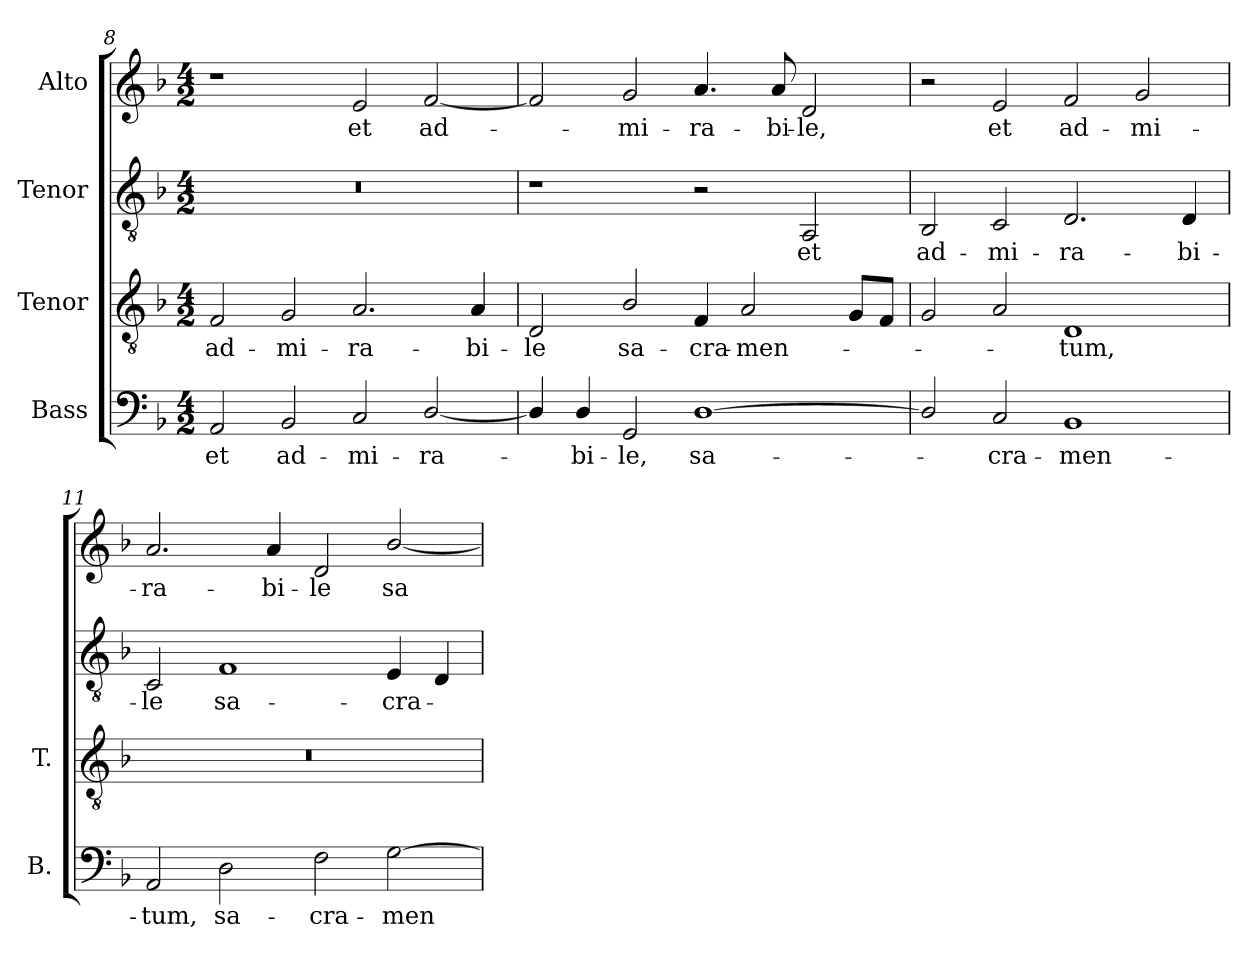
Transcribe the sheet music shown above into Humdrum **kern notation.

**kern	**text	**kern	**text	**kern	**text	**kern	**text
*part4	*part4	*part3	*part3	*part2	*part2	*part1	*part1
*staff4	*staff4	*staff3	*staff3	*staff2	*staff2	*staff1	*staff1
*I"Bass	*	*I"Tenor	*	*I"Tenor	*	*I"Alto	*
*I'B.	*	*I'T.	*	*	*	*	*
*clefF4	*	*clefGv2	*	*clefGv2	*	*clefG2	*
*	*	*ITrd7c12	*	*	*	*	*
*k[b-]	*	*k[b-]	*	*k[b-]	*	*k[b-]	*
*F:	*	*F:	*	*F:	*	*F:	*
*M4/2	*	*M4/2	*	*M4/2	*	*M4/2	*
=8	=8	=8	=8	=8	=8	=8	=8
!	!LO:LY:b:color=#000000	!	!	!	!	!	!
!	!	!	!LO:LY:b:color=#000000	!LO:N:vis=1	!	!	!
2AAi/	et	2FFi/	ad-	0r	.	1r	.
!	!LO:LY:b:color=#000000	!	!	!	!	!	!
!	!	!	!LO:LY:b:color=#000000	!	!	!	!
2BB-i/	ad-	2GGi/	-mi-	.	.	.	.
!	!LO:LY:b:color=#000000	!	!	!	!	!	!
!	!	!	!LO:LY:b:color=#000000	!	!	!	!
!	!	!	!	!	!	!	!LO:LY:b:color=#000000
2Ci/	-mi-	2.AAi/	-ra-	.	.	2ei/	et
!	!LO:LY:b:color=#000000	!	!	!	!	!	!
!	!	!	!	!	!	!	!LO:LY:b:color=#000000
[2Di/	-ra-	.	.	.	.	[2fi/	ad-
!	!	!	!LO:LY:b:color=#000000	!	!	!	!
.	.	4AAi/	-bi-	.	.	.	.
=9	=9	=9	=9	=9	=9	=9	=9
!	!	!	!LO:LY:b:color=#000000	!	!	!	!
4Di/]	.	2DDi/	-le	1r	.	2fi/]	.
!	!LO:LY:b:color=#000000	!	!	!	!	!	!
4Di/	-bi-	.	.	.	.	.	.
!	!LO:LY:b:color=#000000	!	!	!	!	!	!
!	!	!	!LO:LY:b:color=#000000	!	!	!	!
!	!	!	!	!	!	!	!LO:LY:b:color=#000000
2GGi/	-le,	2BB-i/	sa-	.	.	2gi/	-mi-
!	!LO:LY:b:color=#000000	!	!	!	!	!	!
!	!	!	!LO:LY:b:color=#000000	!	!	!	!
!	!	!	!	!	!	!	!LO:LY:b:color=#000000
[1Di	sa-	4FFi/	-cra-	2r	.	4.ai/	-ra-
!	!	!	!LO:LY:b:color=#000000	!	!	!	!
.	.	2AAi/	-men-	.	.	.	.
!	!	!	!	!	!	!	!LO:LY:b:color=#000000
.	.	.	.	.	.	8ai/	-bi-
!	!	!	!	!	!LO:LY:b:color=#000000	!	!
!	!	!	!	!	!	!	!LO:LY:b:color=#000000
.	.	.	.	2AAi/	et	2di/	-le,
.	.	8GGi/L	.	.	.	.	.
.	.	8FFi/J	.	.	.	.	.
!!LO:LB:g=z
=10	=10	=10	=10	=10	=10	=10	=10
!	!	!	!	!	!LO:LY:b:color=#000000	!	!
2Di/]	.	2GGi/	.	2BB-i/	ad-	2r	.
!	!LO:LY:b:color=#000000	!	!	!	!	!	!
!	!	!	!	!	!LO:LY:b:color=#000000	!	!
!	!	!	!	!	!	!	!LO:LY:b:color=#000000
2Ci/	-cra-	2AAi/	.	2Ci/	-mi-	2ei/	et
!	!LO:LY:b:color=#000000	!	!	!	!	!	!
!	!	!	!LO:LY:b:color=#000000	!	!	!	!
!	!	!	!	!	!LO:LY:b:color=#000000	!	!
!	!	!	!	!	!	!	!LO:LY:b:color=#000000
1BB-i	-men-	1DDi	-tum,	2.Di/	-ra-	2fi/	ad-
!	!	!	!	!	!	!	!LO:LY:b:color=#000000
.	.	.	.	.	.	2gi/	-mi-
!	!	!	!	!	!LO:LY:b:color=#000000	!	!
.	.	.	.	4Di/	-bi-	.	.
=11	=11	=11	=11	=11	=11	=11	=11
!	!LO:LY:b:color=#000000	!LO:N:vis=1	!	!	!	!	!
!	!	!	!	!	!LO:LY:b:color=#000000	!	!
!	!	!	!	!	!	!	!LO:LY:b:color=#000000
2AAi/	-tum,	0r	.	2Ci/	-le	2.ai/	-ra-
!	!LO:LY:b:color=#000000	!	!	!	!	!	!
!	!	!	!	!	!LO:LY:b:color=#000000	!	!
2Di\	sa-	.	.	1Fi	sa-	.	.
!	!	!	!	!	!	!	!LO:LY:b:color=#000000
.	.	.	.	.	.	4ai/	-bi-
!	!LO:LY:b:color=#000000	!	!	!	!	!	!
!	!	!	!	!	!	!	!LO:LY:b:color=#000000
2Fi\	-cra-	.	.	.	.	2di/	-le
!	!LO:LY:b:color=#000000	!	!	!	!	!	!
!	!	!	!	!	!LO:LY:b:color=#000000	!	!
!	!	!	!	!	!	!	!LO:LY:b:color=#000000
[2Gi\	-men-	.	.	4Ei/	-cra-	[2b-i/	sa-
.	.	.	.	4Di/	.	.	.
=	=	=	=	=	=	=	=
*-	*-	*-	*-	*-	*-	*-	*-
